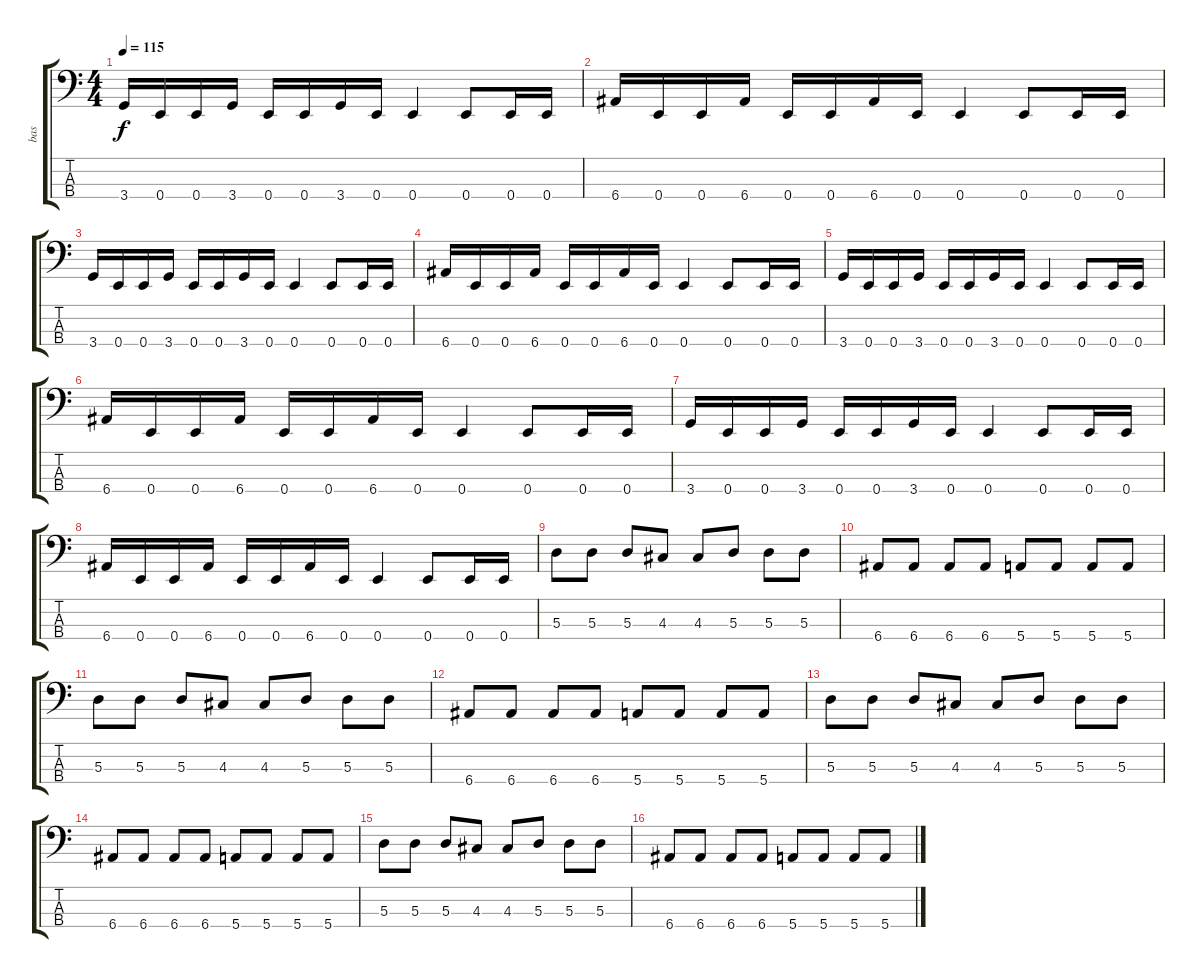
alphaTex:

\track ("bas" "bas") {instrument electricbassfinger}
\staff {score tabs}
\tuning (G2 D2 A1 E1) {hide}
\ts (4 4)
\tempo 115
\clef f4
\ks c
3.4.16{dy f} 0.4.16 0.4.16 3.4.16 0.4.16 0.4.16 3.4.16 0.4.16 0.4.4 0.4.8 0.4.16 0.4.16 |
6.4.16 0.4.16 0.4.16 6.4.16 0.4.16 0.4.16 6.4.16 0.4.16 0.4.4 0.4.8 0.4.16 0.4.16 |
3.4.16 0.4.16 0.4.16 3.4.16 0.4.16 0.4.16 3.4.16 0.4.16 0.4.4 0.4.8 0.4.16 0.4.16 |
6.4.16 0.4.16 0.4.16 6.4.16 0.4.16 0.4.16 6.4.16 0.4.16 0.4.4 0.4.8 0.4.16 0.4.16 |
3.4.16 0.4.16 0.4.16 3.4.16 0.4.16 0.4.16 3.4.16 0.4.16 0.4.4 0.4.8 0.4.16 0.4.16 |
6.4.16 0.4.16 0.4.16 6.4.16 0.4.16 0.4.16 6.4.16 0.4.16 0.4.4 0.4.8 0.4.16 0.4.16 |
3.4.16 0.4.16 0.4.16 3.4.16 0.4.16 0.4.16 3.4.16 0.4.16 0.4.4 0.4.8 0.4.16 0.4.16 |
6.4.16 0.4.16 0.4.16 6.4.16 0.4.16 0.4.16 6.4.16 0.4.16 0.4.4 0.4.8 0.4.16 0.4.16 |
5.3.8 5.3.8 5.3.8 4.3.8 4.3.8 5.3.8 5.3.8 5.3.8 |
6.4.8 6.4.8 6.4.8 6.4.8 5.4.8 5.4.8 5.4.8 5.4.8 |
5.3.8 5.3.8 5.3.8 4.3.8 4.3.8 5.3.8 5.3.8 5.3.8 |
6.4.8 6.4.8 6.4.8 6.4.8 5.4.8 5.4.8 5.4.8 5.4.8 |
5.3.8 5.3.8 5.3.8 4.3.8 4.3.8 5.3.8 5.3.8 5.3.8 |
6.4.8 6.4.8 6.4.8 6.4.8 5.4.8 5.4.8 5.4.8 5.4.8 |
5.3.8 5.3.8 5.3.8 4.3.8 4.3.8 5.3.8 5.3.8 5.3.8 |
6.4.8 6.4.8 6.4.8 6.4.8 5.4.8 5.4.8 5.4.8 5.4.8
